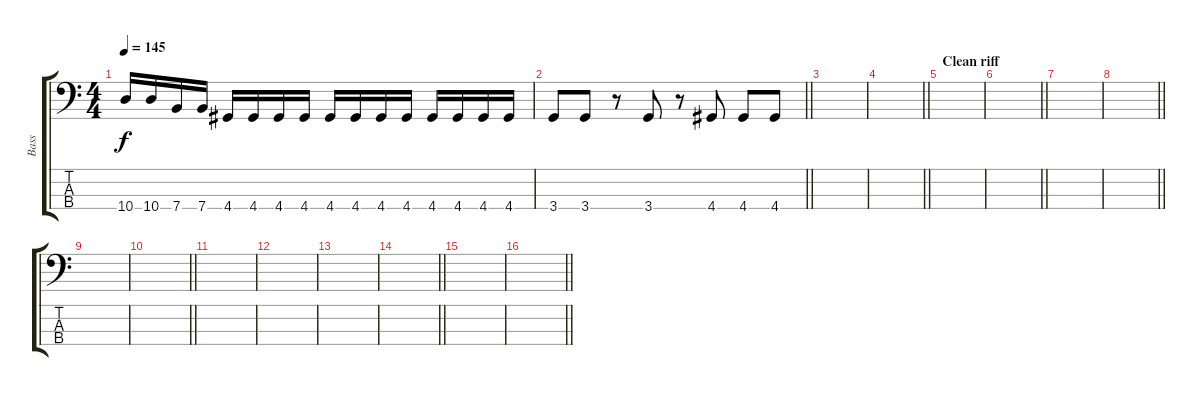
\track ("Bass" "Bass") {instrument electricbassfinger}
\staff {score tabs}
\tuning (G2 D2 A1 E1) {hide}
\ts (4 4)
\tempo 145
\clef f4
\ks c
10.4.16{dy f} 10.4.16 7.4.16 7.4.16 4.4.16 4.4.16 4.4.16 4.4.16 4.4.16 4.4.16 4.4.16 4.4.16 4.4.16 4.4.16 4.4.16 4.4.16 |
\barLineRight lightlight
3.4.8 3.4.8 r.8 3.4.8 r.8 4.4.8 4.4.8 4.4.8 |
|
\barLineRight lightlight
|
\section ("" "Clean riff")
|
\barLineRight lightlight
|
|
\barLineRight lightlight
|
\section ("" "")
|
\barLineRight lightlight
|
|
|
|
\barLineRight lightlight
|
|
\barLineRight lightlight
